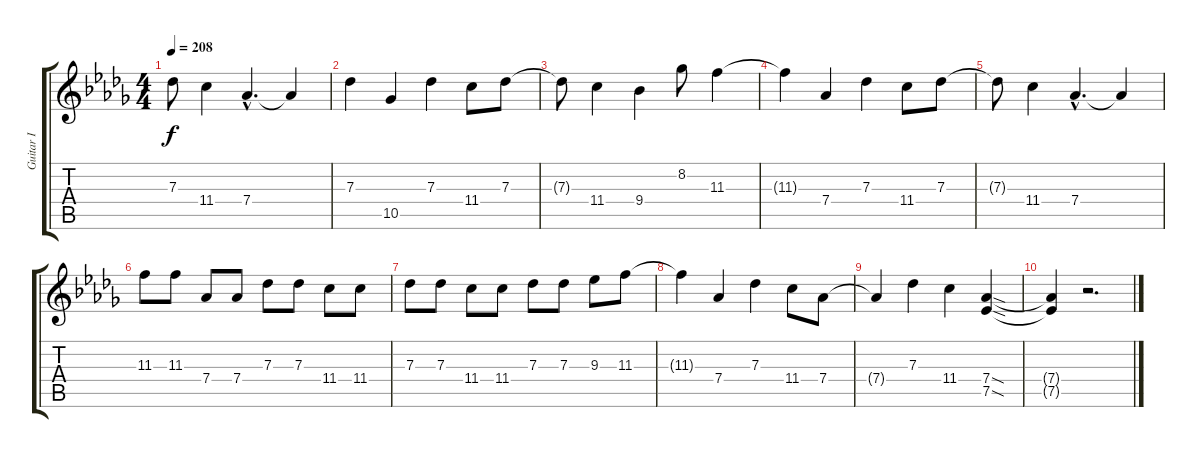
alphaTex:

\track ("Guitar I" "Guitar I") {instrument distortionguitar}
\staff {score tabs}
\tuning (Eb4 Bb3 Gb3 Db3 Ab2 Db2) {hide}
\ts (4 4)
\tempo 208
\clef g2
\ks db
7.3{t}.8{dy f} 11.4.4 7.4{hac}.4{d} 7.4{t}.4 |
7.3.4 10.5.4 7.3.4 11.4.8 7.3.8 |
7.3{t}.8 11.4.4 9.4.4 8.2.8 11.3.4 |
11.3{t}.4 7.4.4 7.3.4 11.4.8 7.3.8 |
7.3{t}.8 11.4.4 7.4{hac}.4{d} 7.4{t}.4 |
11.3.8 11.3.8 7.4.8 7.4.8 7.3.8 7.3.8 11.4.8 11.4.8 |
7.3.8 7.3.8 11.4.8 11.4.8 7.3.8 7.3.8 9.3.8 11.3.8 |
11.3{t}.4 7.4.4 7.3.4 11.4.8 7.4.8 |
7.4{t}.4 7.3.4 11.4.4 (7.4{sod} 7.5{sod}).4 |
(7.4{t} 7.5{t}).4 r.2{d}
